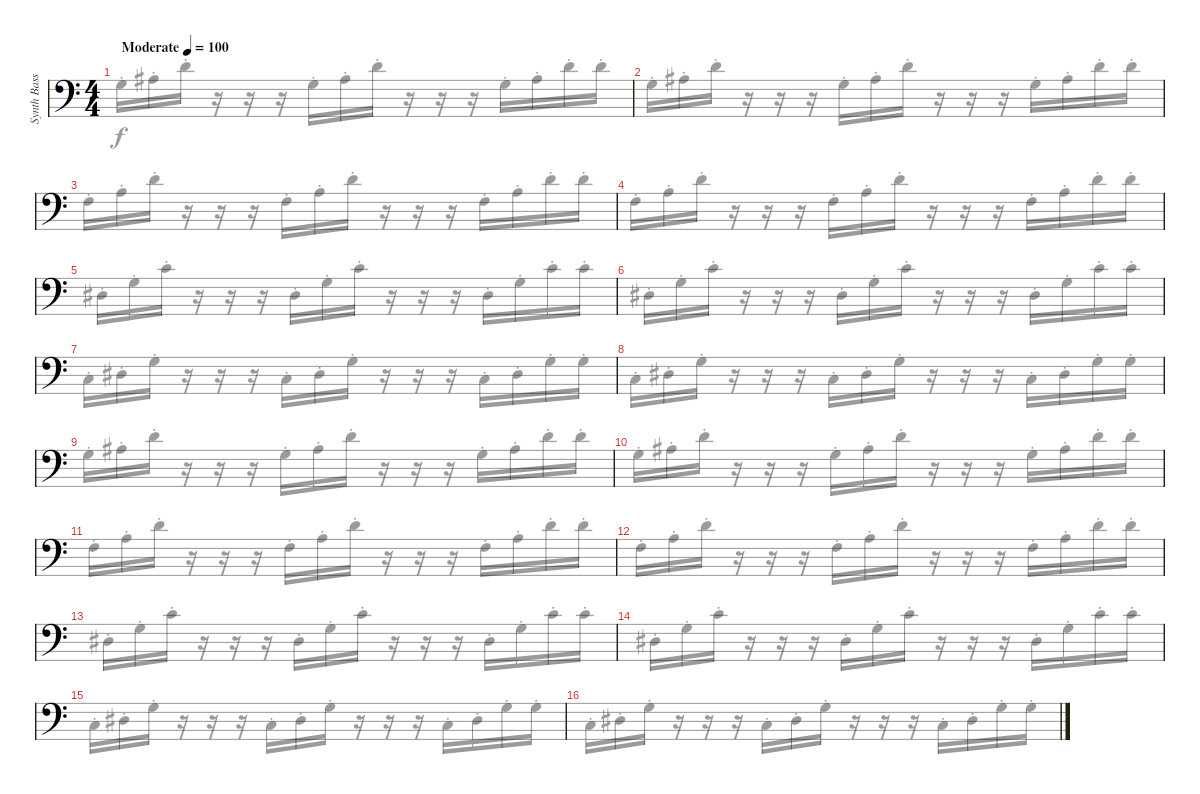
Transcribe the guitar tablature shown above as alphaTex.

\track ("Synth Bass" "Synth Bass") {instrument lead8bassandlead}
\staff {score}
\tuning (G2 D2 A1 E1) {hide}
\voice
\ts (4 4)
\tempo (100 "Moderate")
\clef f4
\ks c
|
|
|
|
|
|
|
|
|
|
|
|
|
|
|
\voice
\clef f4
\ks c
17.2{st}.16{dy f beam merge} 15.1{st}.16{beam merge} 19.1{st}.16 r.16 r.16 r.16 17.2{st}.16{beam merge} 15.1{st}.16{beam merge} 19.1{st}.16 r.16 r.16 r.16 17.2{st}.16{beam merge} 15.1{st}.16{beam merge} 19.1{st}.16{beam merge} 19.1{st}.16 |
17.2{st}.16 15.1{st}.16 19.1{st}.16 r.16 r.16 r.16 17.2{st}.16 15.1{st}.16{beam merge} 19.1{st}.16 r.16 r.16 r.16 17.2{st}.16 15.1{st}.16 19.1{st}.16 19.1{st}.16 |
20.3{st}.16{beam merge} 19.2{st}.16{beam merge} 19.1{st}.16 r.16 r.16 r.16 20.3{st}.16{beam merge} 19.2{st}.16{beam merge} 19.1{st}.16 r.16 r.16 r.16 20.3{st}.16 19.2{st}.16 19.1{st}.16 19.1{st}.16 |
20.3{st}.16 19.2{st}.16 19.1{st}.16 r.16 r.16 r.16 20.3{st}.16 19.2{st}.16{beam merge} 19.1{st}.16 r.16 r.16 r.16 20.3{st}.16 19.2{st}.16 19.1{st}.16 19.1{st}.16 |
18.3{st}.16 17.2{st}.16 17.1{st}.16 r.16 r.16 r.16 18.3{st}.16 17.2{st}.16{beam merge} 17.1{st}.16 r.16 r.16 r.16 18.3{st}.16 17.2{st}.16 17.1{st}.16 17.1{st}.16 |
18.3{st}.16 17.2{st}.16 17.1{st}.16 r.16 r.16 r.16 18.3{st}.16 17.2{st}.16{beam merge} 17.1{st}.16 r.16 r.16 r.16 18.3{st}.16 17.2{st}.16 17.1{st}.16 17.1{st}.16 |
5.1{st}.16 8.1{st}.16 12.1{st}.16 r.16 r.16 r.16 5.1{st}.16 8.1{st}.16{beam merge} 12.1{st}.16 r.16 r.16 r.16 5.1{st}.16 8.1{st}.16 12.1{st}.16 12.1{st}.16 |
5.1{st}.16 8.1{st}.16 12.1{st}.16 r.16 r.16 r.16 5.1{st}.16 8.1{st}.16{beam merge} 12.1{st}.16 r.16 r.16 r.16 5.1{st}.16 8.1{st}.16 12.1{st}.16 12.1{st}.16 |
17.2{st}.16 15.1{st}.16 19.1{st}.16 r.16 r.16 r.16 17.2{st}.16 15.1{st}.16{beam merge} 19.1{st}.16 r.16 r.16 r.16 17.2{st}.16 15.1{st}.16 19.1{st}.16 19.1{st}.16 |
17.2{st}.16 15.1{st}.16 19.1{st}.16 r.16 r.16 r.16 17.2{st}.16 15.1{st}.16{beam merge} 19.1{st}.16 r.16 r.16 r.16 17.2{st}.16 15.1{st}.16 19.1{st}.16 19.1{st}.16 |
20.3{st}.16 19.2{st}.16 19.1{st}.16 r.16 r.16 r.16 20.3{st}.16 19.2{st}.16{beam merge} 19.1{st}.16 r.16 r.16 r.16 20.3{st}.16 19.2{st}.16 19.1{st}.16 19.1{st}.16 |
20.3{st}.16 19.2{st}.16 19.1{st}.16 r.16 r.16 r.16 20.3{st}.16 19.2{st}.16{beam merge} 19.1{st}.16 r.16 r.16 r.16 20.3{st}.16 19.2{st}.16 19.1{st}.16 19.1{st}.16 |
18.3{st}.16 17.2{st}.16 17.1{st}.16 r.16 r.16 r.16 18.3{st}.16 17.2{st}.16{beam merge} 17.1{st}.16 r.16 r.16 r.16 18.3{st}.16 17.2{st}.16 17.1{st}.16 17.1{st}.16 |
18.3{st}.16 17.2{st}.16 17.1{st}.16 r.16 r.16 r.16 18.3{st}.16 17.2{st}.16{beam merge} 17.1{st}.16 r.16 r.16 r.16 18.3{st}.16 17.2{st}.16 17.1{st}.16 17.1{st}.16 |
5.1{st}.16 8.1{st}.16 12.1{st}.16 r.16 r.16 r.16 5.1{st}.16 8.1{st}.16{beam merge} 12.1{st}.16 r.16 r.16 r.16 5.1{st}.16 8.1{st}.16 12.1{st}.16 12.1{st}.16 |
5.1{st}.16 8.1{st}.16 12.1{st}.16 r.16 r.16 r.16 5.1{st}.16 8.1{st}.16{beam merge} 12.1{st}.16 r.16 r.16 r.16 5.1{st}.16 8.1{st}.16 12.1{st}.16 12.1{st}.16
